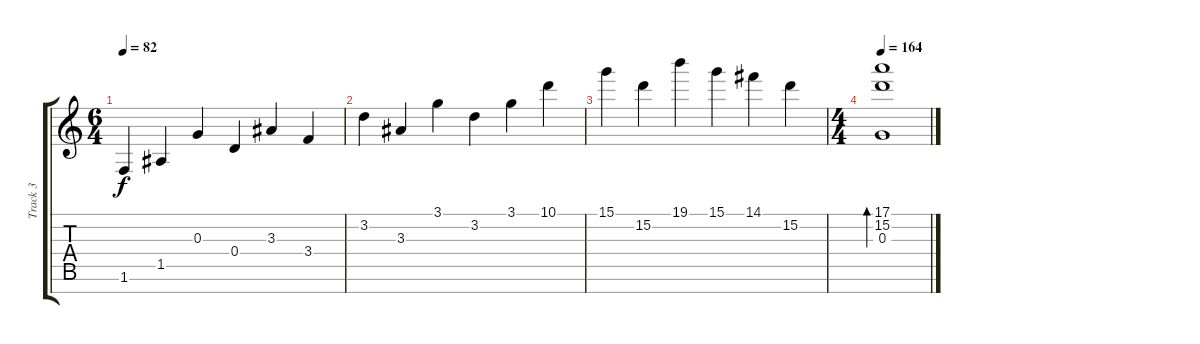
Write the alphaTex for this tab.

\track ("Track 3" "Track 3") {instrument electricguitarclean}
\staff {score tabs}
\tuning (E4 B3 G3 D3 A2 E2 B1) {hide}
\ts (6 4)
\tempo 82
\clef g2
\ks c
1.6.4{dy f} 1.5.4 0.3.4 0.4.4 3.3.4 3.4.4 |
3.2.4 3.3.4 3.1.4 3.2.4 3.1.4 10.1.4 |
15.1.4 15.2.4 19.1.4 15.1.4 14.1.4 15.2.4 |
\ts (4 4)
\tempo 164
(17.1 15.2 0.3).1{bd 240}
